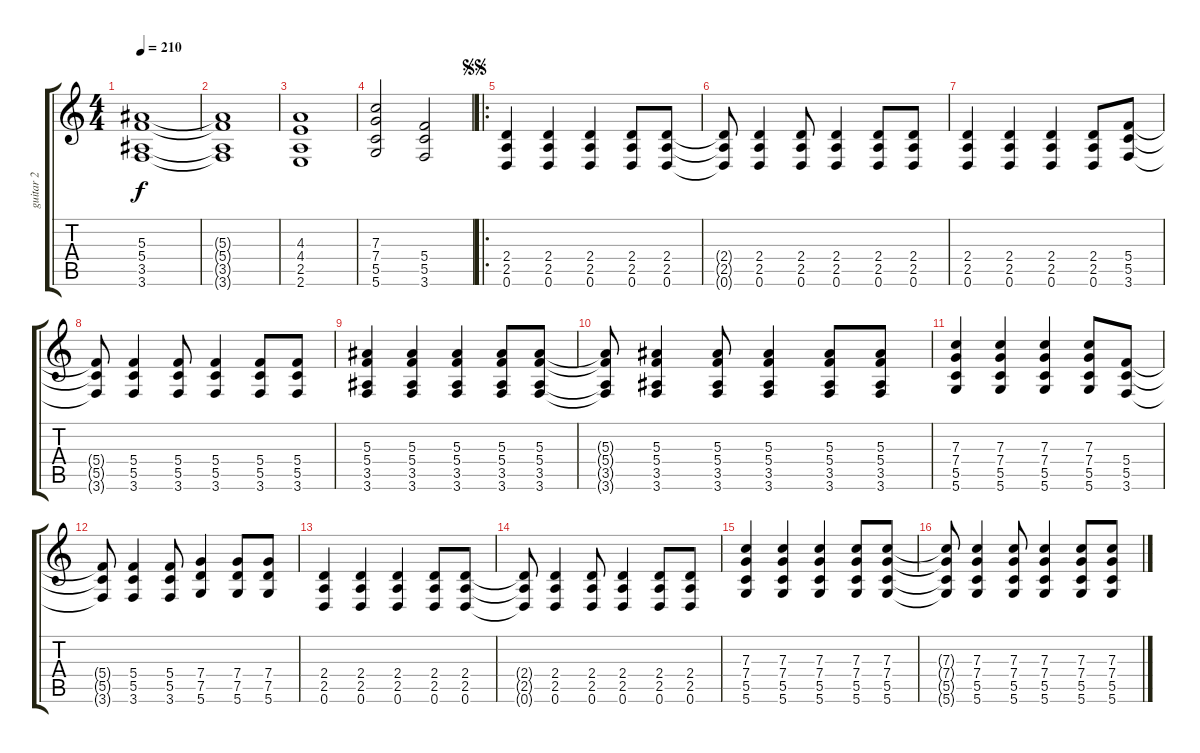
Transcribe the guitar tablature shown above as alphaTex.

\track ("guitar 2" "guitar 2") {instrument distortionguitar}
\staff {score tabs}
\tuning (D4 A3 F3 C3 G2 D2) {hide}
\ts (4 4)
\tempo 210
\clef g2
\ks c
(5.3 5.4 3.5 3.6).1{dy f} |
(5.3{t} 5.4{t} 3.5{t} 3.6{t}).1 |
(4.3 4.4 2.5 2.6).1 |
(7.3 7.4 5.5 5.6).2 (5.4 5.5 3.6).2 |
\ro
\jump segnosegno
(2.4 2.5 0.6).4 (2.4 2.5 0.6).4 (2.4 2.5 0.6).4 (2.4 2.5 0.6).8 (2.4 2.5 0.6).8 |
(2.4{t} 2.5{t} 0.6{t}).8 (2.4 2.5 0.6).4 (2.4 2.5 0.6).8 (2.4 2.5 0.6).4 (2.4 2.5 0.6).8 (2.4 2.5 0.6).8 |
(2.4 2.5 0.6).4 (2.4 2.5 0.6).4 (2.4 2.5 0.6).4 (2.4 2.5 0.6).8 (5.4 5.5 3.6).8 |
(5.4{t} 5.5{t} 3.6{t}).8 (5.4 5.5 3.6).4 (5.4 5.5 3.6).8 (5.4 5.5 3.6).4 (5.4 5.5 3.6).8 (5.4 5.5 3.6).8 |
(5.3 5.4 3.5 3.6).4 (5.3 5.4 3.5 3.6).4 (5.3 5.4 3.5 3.6).4 (5.3 5.4 3.5 3.6).8 (5.3 5.4 3.5 3.6).8 |
(5.3{t} 5.4{t} 3.5{t} 3.6{t}).8 (5.3 5.4 3.5 3.6).4 (5.3 5.4 3.5 3.6).8 (5.3 5.4 3.5 3.6).4 (5.3 5.4 3.5 3.6).8 (5.3 5.4 3.5 3.6).8 |
(7.3 7.4 5.5 5.6).4 (7.3 7.4 5.5 5.6).4 (7.3 7.4 5.5 5.6).4 (7.3 7.4 5.5 5.6).8 (5.4 5.5 3.6).8 |
(5.4{t} 5.5{t} 3.6{t}).8 (5.4 5.5 3.6).4 (5.4 5.5 3.6).8 (7.4 7.5 5.6).4 (7.4 7.5 5.6).8 (7.4 7.5 5.6).8 |
(2.4 2.5 0.6).4 (2.4 2.5 0.6).4 (2.4 2.5 0.6).4 (2.4 2.5 0.6).8 (2.4 2.5 0.6).8 |
(2.4{t} 2.5{t} 0.6{t}).8 (2.4 2.5 0.6).4 (2.4 2.5 0.6).8 (2.4 2.5 0.6).4 (2.4 2.5 0.6).8 (2.4 2.5 0.6).8 |
(7.3 7.4 5.5 5.6).4 (7.3 7.4 5.5 5.6).4 (7.3 7.4 5.5 5.6).4 (7.3 7.4 5.5 5.6).8 (7.3 7.4 5.5 5.6).8 |
(7.3{t} 7.4{t} 5.5{t} 5.6{t}).8 (7.3 7.4 5.5 5.6).4 (7.3 7.4 5.5 5.6).8 (7.3 7.4 5.5 5.6).4 (7.3 7.4 5.5 5.6).8 (7.3 7.4 5.5 5.6).8
